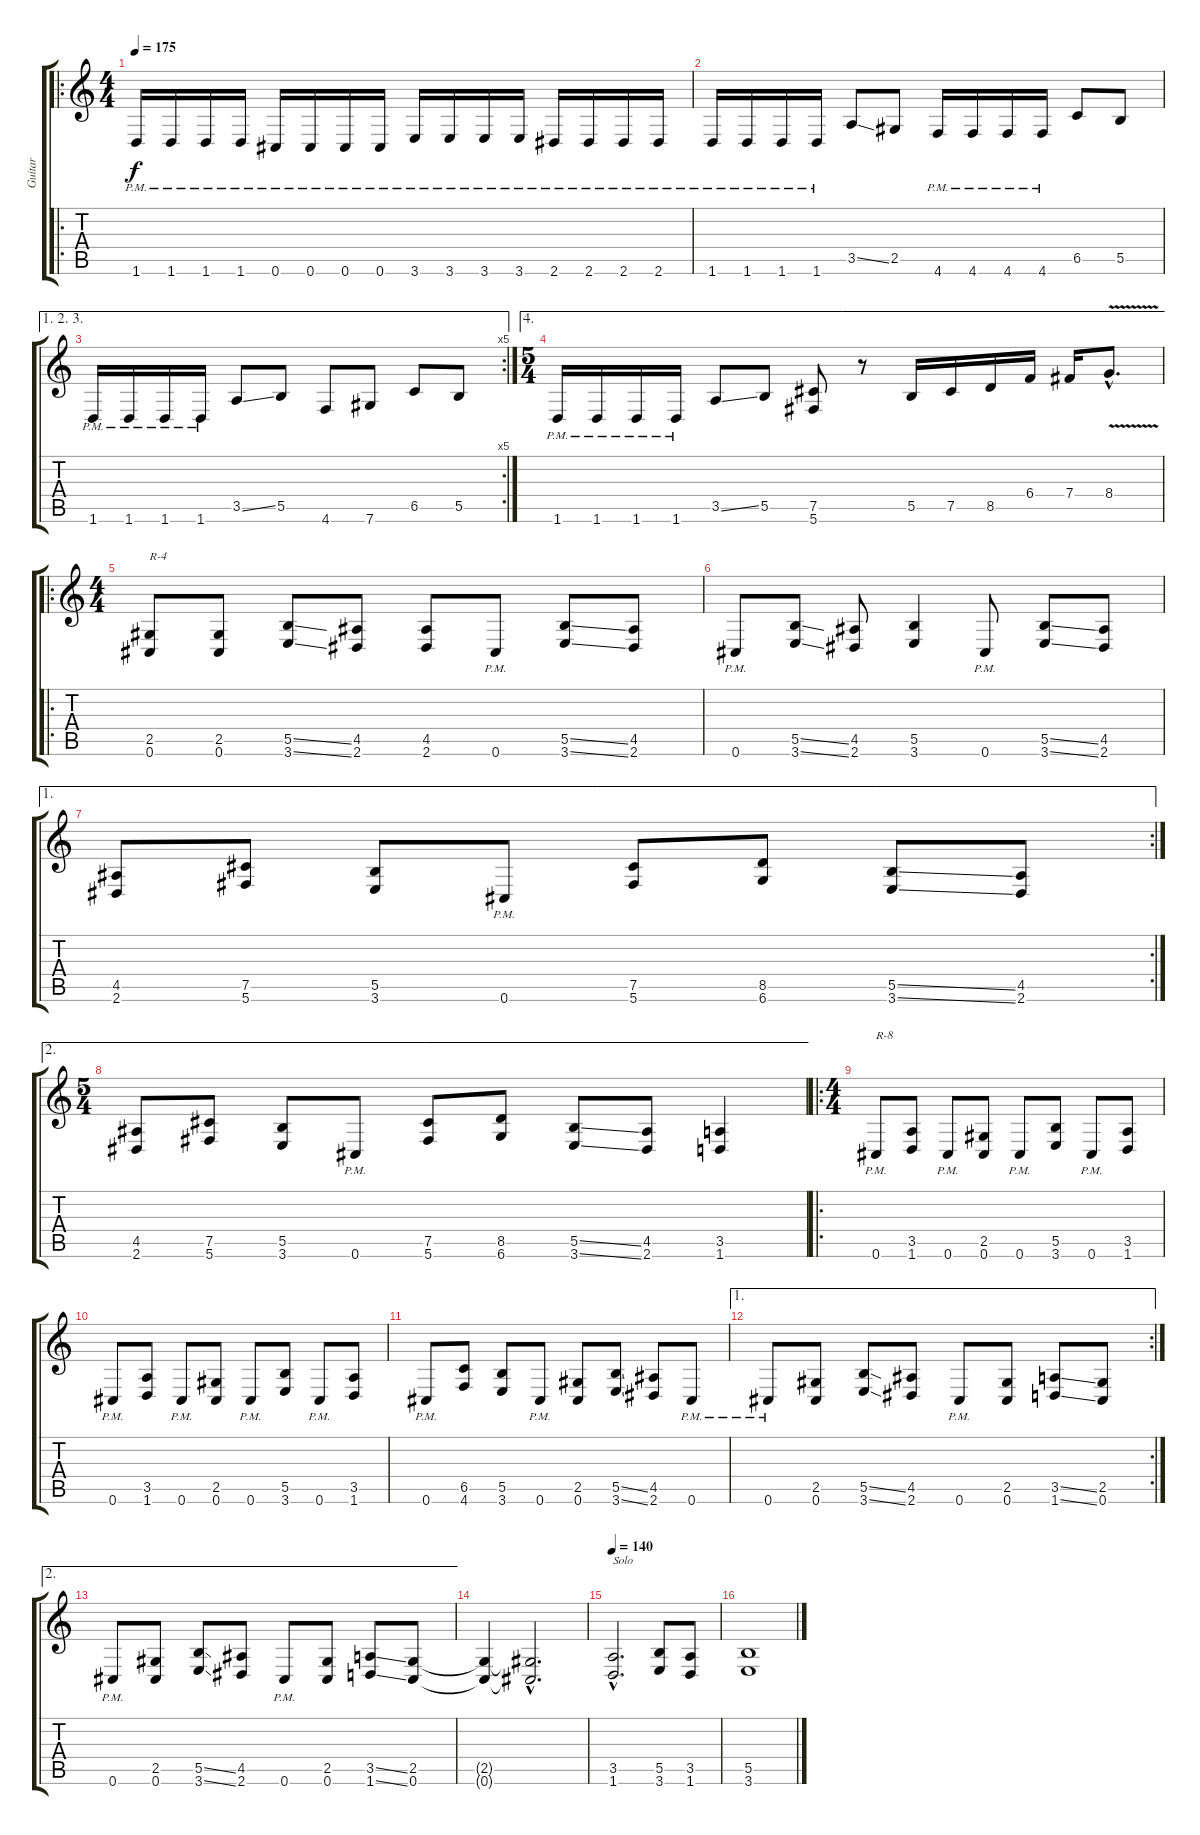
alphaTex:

\track ("Guitar" "Guitar") {instrument distortionguitar}
\staff {score tabs}
\tuning (C4 Ab3 E3 B2 Gb2 Db2) {hide}
\ro
\ts (4 4)
\tempo 175
\clef g2
\ks c
1.6{pm}.16{dy f} 1.6{pm}.16 1.6{pm}.16 1.6{pm}.16 0.6{pm}.16 0.6{pm}.16 0.6{pm}.16 0.6{pm}.16 3.6{pm}.16 3.6{pm}.16 3.6{pm}.16 3.6{pm}.16 2.6{pm}.16 2.6{pm}.16 2.6{pm}.16 2.6{pm}.16 |
1.6{pm}.16 1.6{pm}.16 1.6{pm}.16 1.6{pm}.16 3.5{ss}.8 2.5.8 4.6{pm}.16 4.6{pm}.16 4.6{pm}.16 4.6{pm}.16 6.5.8 5.5.8 |
\ae (1 2 3)
\rc 5
1.6{pm}.16 1.6{pm}.16 1.6{pm}.16 1.6{pm}.16 3.5{ss}.8 5.5.8 4.6.8 7.6.8 6.5.8 5.5.8 |
\ae 4
\ts (5 4)
1.6{pm}.16 1.6{pm}.16 1.6{pm}.16 1.6{pm}.16 3.5{ss}.8 5.5.8 (7.5 5.6).8 r.8 5.5.16 7.5.16 8.5.16 6.4.16 7.4.16 8.4{v hac}.8{d} |
\ro
\ts (4 4)
(2.5 0.6).8{txt "R-4"} (2.5 0.6).8 (5.5{ss} 3.6{ss}).8 (4.5 2.6).8 (4.5 2.6).8 0.6{pm}.8 (5.5{ss} 3.6{ss}).8 (4.5 2.6).8 |
0.6{pm}.8 (5.5{ss} 3.6{ss}).8 (4.5 2.6).8 (5.5 3.6).4 0.6{pm}.8 (5.5{ss} 3.6{ss}).8 (4.5 2.6).8 |
\ae 1
\rc 2
(4.5 2.6).8 (7.5 5.6).8 (5.5 3.6).8 0.6{pm}.8 (7.5 5.6).8 (8.5 6.6).8 (5.5{ss} 3.6{ss}).8 (4.5 2.6).8 |
\ae 2
\ts (5 4)
(4.5 2.6).8 (7.5 5.6).8 (5.5 3.6).8 0.6{pm}.8 (7.5 5.6).8 (8.5 6.6).8 (5.5{ss} 3.6{ss}).8 (4.5 2.6).8 (3.5 1.6).4 |
\ro
\ts (4 4)
0.6{pm}.8{txt "R-8"} (3.5 1.6).8 0.6{pm}.8 (2.5 0.6).8 0.6{pm}.8 (5.5 3.6).8 0.6{pm}.8 (3.5 1.6).8 |
0.6{pm}.8 (3.5 1.6).8 0.6{pm}.8 (2.5 0.6).8 0.6{pm}.8 (5.5 3.6).8 0.6{pm}.8 (3.5 1.6).8 |
0.6{pm}.8 (6.5 4.6).8 (5.5 3.6).8 0.6{pm}.8 (2.5 0.6).8 (5.5{ss} 3.6{ss}).8 (4.5 2.6).8 0.6{pm}.8 |
\ae 1
\rc 2
0.6{pm}.8 (2.5 0.6).8 (5.5{ss} 3.6{ss}).8 (4.5 2.6).8 0.6{pm}.8 (2.5 0.6).8 (3.5{ss} 1.6{ss}).8 (2.5 0.6).8 |
\ae 2
0.6{pm}.8 (2.5 0.6).8 (5.5{ss} 3.6{ss}).8 (4.5 2.6).8 0.6{pm}.8 (2.5 0.6).8 (3.5{ss} 1.6{ss}).8 (2.5 0.6).8 |
(2.5{t} 0.6{t}).4 (2.5{hac t} 0.6{hac t}).2{d} |
\tempo 140
(3.5{hac} 1.6{hac}).2{d txt "Solo"} (5.5 3.6).8 (3.5 1.6).8 |
(5.5 3.6).1
